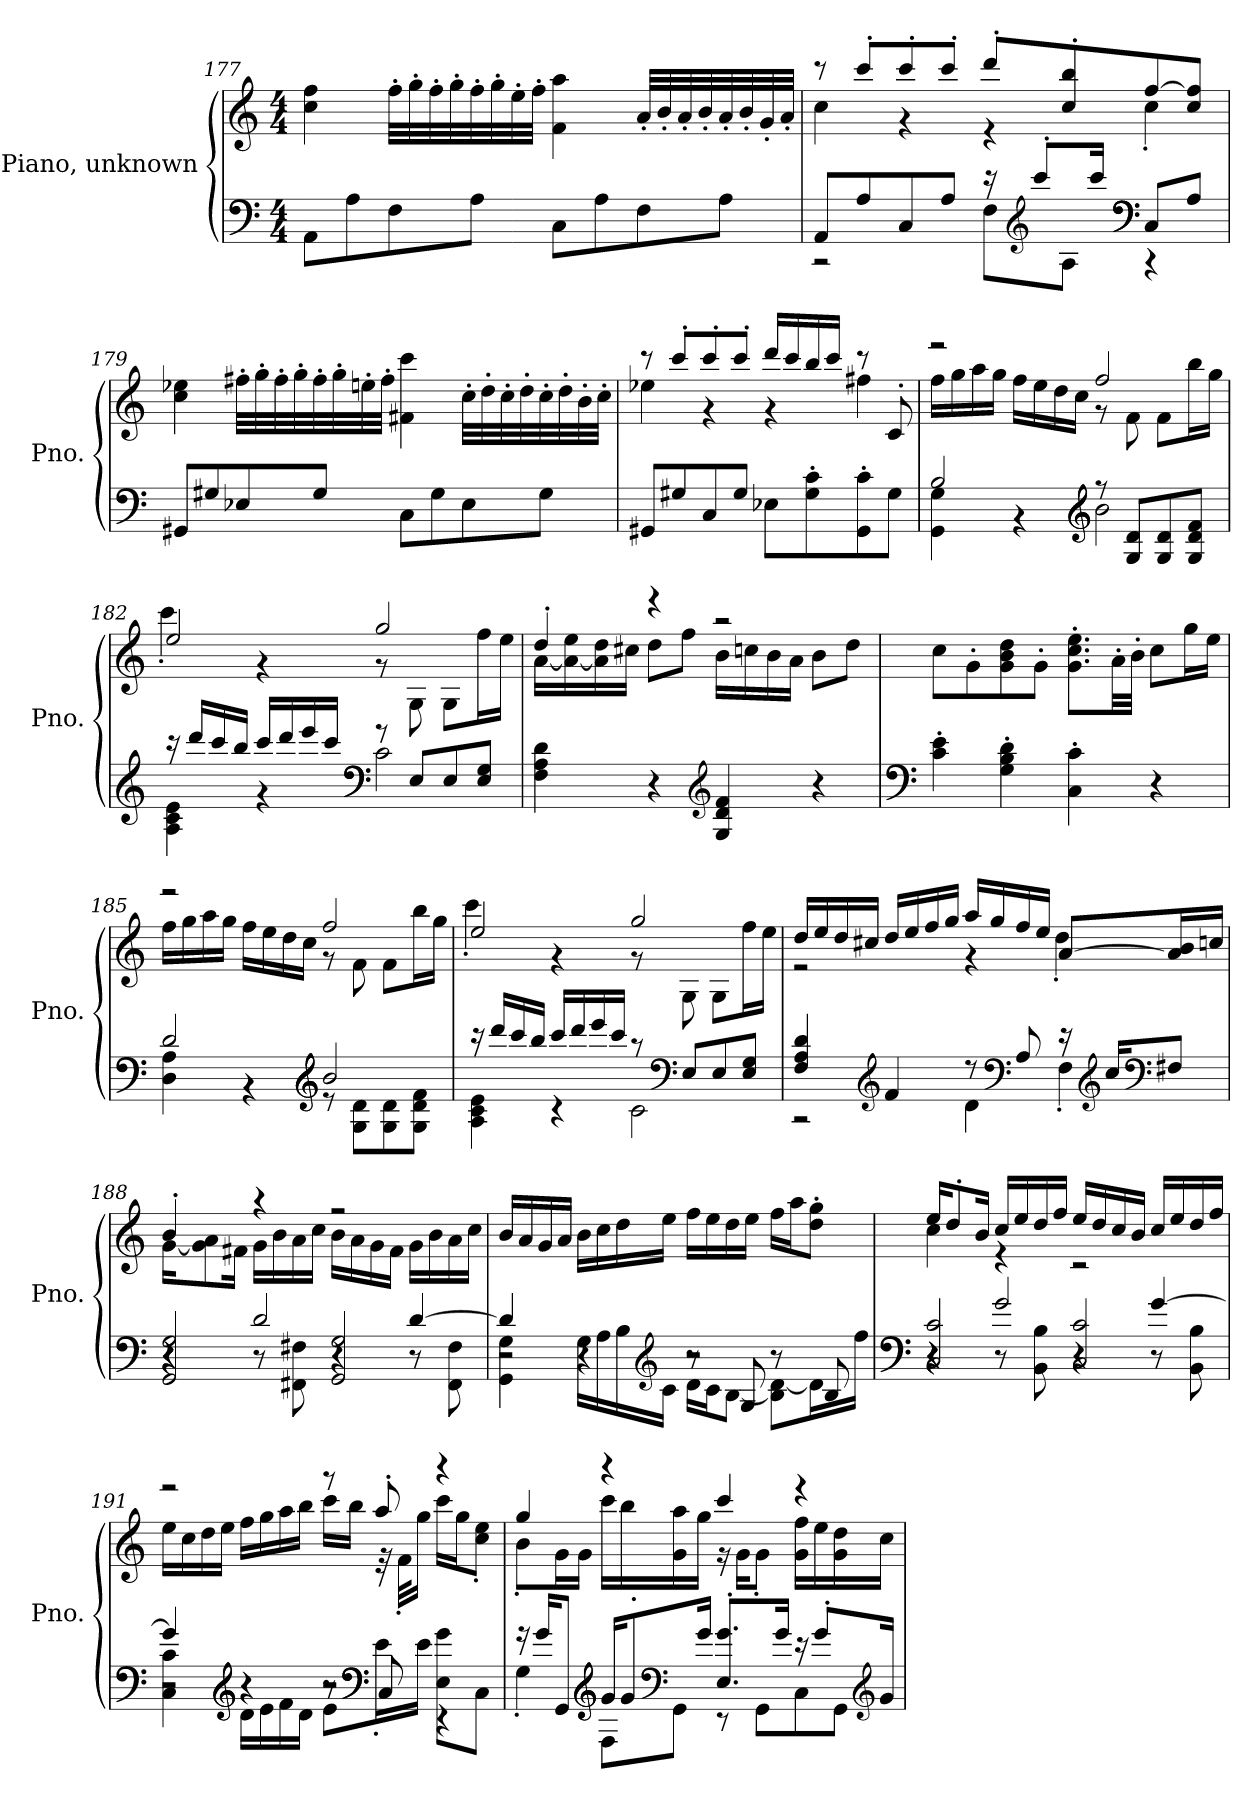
**kern	**kern
*part1	*part1
*staff2	*staff1
*I"Piano, unknown	*
*I'Pno.	*
!!LO:LB:g=z
*clefF4	*clefG2
*k[]	*k[]
*M4/4	*M4/4
=177	=177
8AA\L	4cc\ 4ff\
8A\	.
8F\	32ff'\LLL
.	32gg'\
.	32ff'\
.	32gg'\
8A\J	32ff'\
.	32gg'\
.	32ee'\
.	32ff'\JJJ
8C\L	4f\ 4aa\
8A\	.
8F\	32a'/LLL
.	32b'/
.	32a'/
.	32b'/
8A\J	32a'/
.	32b'/
.	32g'/
.	32a'/JJJ
=178	=178
*^	*^
8AA/L	2r	8r	4cc\
8A/	.	8ccc'/L	.
8C/	.	8ccc'/	4r
8A/J	.	8ccc'/J	.
16r	8F\L	8ddd'/L	4r
*clefG2	*	*	*
8ccc'/L	.	.	.
.	8A\J	8cc/' 8bb/'	.
16ccc/Jk	.	.	.
*clefF4	*	*	*
8C/L	4r	[8ff/	4cc'\
8A/J	.	8cc/ 8ff/]J	.
*v	*v	*	*
*	*v	*v
!!LO:LB:g=z
=179	=179
8GG#X/L	4cc\ 4ee-X\
8G#X/	.
8E-X/	32ff#X'\LLL
.	32gg'\
.	32ff#'\
.	32gg'\
8G#/J	32ff#'\
.	32gg'\
.	32een'\
.	32ff#'\JJJ
8C\L	4f#X\ 4ccc\
8G#\	.
8E-\	32cc'\LLL
.	32dd'\
.	32cc'\
.	32dd'\
8G#\J	32cc'\
.	32dd'\
.	32b'\
.	32cc'\JJJ
=180	=180
*	*^
8GG#X/L	8r	4ee-X\
8G#X/	8ccc'/L	.
8C/	8ccc'/	4r
8G#/J	8ccc'/J	.
8E-X\L	16ddd/LL	4r
.	16ccc/	.
8G#\' 8c\'	16bb/	.
.	16ccc/JJ	.
8GG#\' 8c\'	8r	4ff#X\
8G#\J	8c'/	.
!!LO:LB:g=z	!!
=181	=181	=181
*^	*	*
2B/	4GG\ 4G\	2r	16ff\LL
.	.	.	16gg\
.	.	.	16aa\
.	.	.	16gg\JJ
.	4r	.	16ff\LL
.	.	.	16ee\
.	.	.	16dd\
.	.	.	16cc\JJ
*clefG2	*	*	*
8r	2b\	2ff/	8r
8G/ 8d/L	.	.	8f\
8G/ 8d/	.	.	8f\L
8G/ 8d/ 8f/J	.	.	16bb\L
.	.	.	16gg\JJ
=182	=182	=182	=182
16r	4A\ 4c\ 4e\	2ee/	4ccc'\
16ddd/LL	.	.	.
16ccc/	.	.	.
16bb/JJ	.	.	.
16ccc/LL	4r	.	4r
16ddd/	.	.	.
16eee/	.	.	.
16ccc/JJ	.	.	.
*clefF4	*	*	*
8r	2c\	2gg/	8r
8E/L	.	.	8G\
8E/	.	.	8G\L
8E/ 8G/J	.	.	16ff\L
.	.	.	16ee\JJ
*v	*v	*	*
!!LO:LB:g=z	!!
=183	=183	=183
4F\ 4A\ 4d\	4dd'/	[16a\LL
.	.	16a\_ 16ee\
.	.	16a\] 16dd\
.	.	16cc#X\JJ
4r	4r	8dd\L
.	.	8ff\J
*clefG2	*	*
4G/ 4d/ 4f/	2r	16b\LL
.	.	16ccn\
.	.	16b\
.	.	16a\JJ
4r	.	8b\L
.	.	8dd\J
*	*v	*v
=184	=184
*clefF4	*
4c\' 4e\'	8cc\L
.	8g'\
4G\' 4B\' 4d\'	8g\ 8b\ 8dd\
.	8g'\J
4C\' 4c\'	8.g\' 8.cc\' 8.ee\'L
.	32a'\LL
.	32b'\JJJ
4r	8cc\L
.	16gg\L
.	16ee\JJ
=185	=185
*^	*^
2d/	4D\ 4A\	2r	16ff\LL
.	.	.	16gg\
.	.	.	16aa\
.	.	.	16gg\JJ
.	4r	.	16ff\LL
.	.	.	16ee\
.	.	.	16dd\
.	.	.	16cc\JJ
*clefG2	*	*	*
2b/	8r	2ff/	8r
.	8G\ 8d\L	.	8f\
.	8G\ 8d\	.	8f\L
.	8G\ 8d\ 8f\J	.	16bb\L
.	.	.	16gg\JJ
!!LO:LB:g=z	!!
=186	=186	=186	=186
16r	4A\ 4c\ 4e\	2ee/	4ccc'\
16ddd/LL	.	.	.
16ccc/	.	.	.
16bb/JJ	.	.	.
16ccc/LL	4r	.	4r
16ddd/	.	.	.
16eee/	.	.	.
16ccc/JJ	.	.	.
8r	2c\	2gg/	8r
*clefF4	*	*	*
8E/L	.	.	8G\
8E/	.	.	8G\L
8E/ 8G/J	.	.	16ff\L
.	.	.	16ee\JJ
=187	=187	=187	=187
4F/ 4A/ 4d/	2r	16dd/LL	2r
.	.	16ee/	.
.	.	16dd/	.
.	.	16cc#X/JJ	.
*clefG2	*	*	*
4f/	.	16dd/LL	.
.	.	16ee/	.
.	.	16ff/	.
.	.	16gg/JJ	.
8r	4d\	16aa/LL	4r
.	.	16gg/	.
*clefF4	*	*	*
8A/	.	16ff/	.
.	.	16ee/JJ	.
16r	4F'\	[8a/L	4dd'\
*clefG2	*	*	*
16cc/KL	.	.	.
*clefF4	*	*	*
8F#X/J	.	16a/] 16b/L	.
.	.	16ccn/JJ	.
!!LO:PB:g=z	!!
=188	=188	=188	=188
*	*^	*	*
4r	4r	2GG/ 2G/	4b'/	[16g\KL
.	.	.	.	8g\] 8a\
.	.	.	.	16f#X\Jk
2d/	8r	.	4r	16g\LL
.	.	.	.	16b\
.	8FF#X\ 8F#X\	.	.	16a\
.	.	.	.	16cc\JJ
.	4r	2GG/ 2G/	2r	16b\LL
.	.	.	.	16a\
.	.	.	.	16g\
.	.	.	.	16f#\JJ
[4d/	8r	.	.	16g\LL
.	.	.	.	16b\
.	8FF#\ 8F#\	.	.	16a\
.	.	.	.	16cc\JJ
*	*	*	*v	*v
=189	=189	=189	=189
4d/]	4GG\ 4G\	2r	16b/LL
.	.	.	16a/
.	.	.	16g/
.	.	.	16a/JJ
4r	16G\LL	.	16b\LL
.	16A\	.	16cc\
.	16B\	.	16dd\
*clefG2	*	*	*
.	16c\JJ	.	16ee\JJ
2r	16d\LL	8r	16ff\LL
.	16c\J	.	16ee\
.	[8B\J	8G/	16dd\
.	.	.	16ee\JJ
.	8B\] [8d\L	8r	16ff\LL
.	.	.	16aa\J
.	16d\L]	8B/	8dd\' 8gg\'J
.	16ff\JJ	.	.
!!LO:LB:g=z
=190	=190	=190	=190
*clefF4	*	*	*
*	*	*	*^
4r	4r	2C/ 2c/	16ee/KL	4cc\
.	.	.	8dd'/	.
.	.	.	16b/Jk	.
2g/	8r	.	16cc/LL	4r
.	.	.	16ee/	.
.	8BB\ 8B\	.	16dd/	.
.	.	.	16ff/JJ	.
.	4r	2C/ 2c/	16ee/LL	2r
.	.	.	16dd/	.
.	.	.	16cc/	.
.	.	.	16b/JJ	.
[4g/	8r	.	16cc/LL	.
.	.	.	16ee/	.
.	8BB\ 8B\	.	16dd/	.
.	.	.	16ff/JJ	.
=191	=191	=191	=191	=191
4g/]	4C\ 4c\	2r	2r	16ee\LL
.	.	.	.	16cc\
.	.	.	.	16dd\
.	.	.	.	16ee\JJ
*clefG2	*	*	*	*
4r	16d\LL	.	.	16ff\LL
.	16e\	.	.	16gg\
.	16f\	.	.	16aa\
.	16d\JJ	.	.	16bb\JJ
2r	8e\L	8r	8r	16ccc\LL
.	.	.	.	16bb\JJ
*clefF4	*	*	*	*
.	16e'\L	8C/	8aa'/	32r
.	.	.	.	32f'\KLL
.	16e\JJ	.	.	16gg\JJ
.	8E\ 8g\L	4r	4r	16ccc\LL
.	.	.	.	16gg\J
.	8C\J	.	.	8cc\' 8ee\'J
*	*v	*v	*	*
!!LO:LB:g=z	!!
=192	=192	=192	=192
16r	4G'\	4gg/	8b'\L
16g/KL	.	.	.
8GG/J	.	.	16g\L
.	.	.	16g\JJ
*clefG2	*	*	*
16g/KL	8F\L	4r	16ccc\LL
8g'/	.	.	16bb\
*clefF4	*	*	*
.	8GG\J	.	16g\ 16aa\
16g/Jk	.	.	16gg\JJ
8.E/' 8.g/'L	8r	4ccc/	16r
.	.	.	16g\KL
.	8GG\L	.	8g'\J
16g/Jk	.	.	.
16r	8C\	4r	16g\ 16ff\LL
8g'/L	.	.	16ee\
.	8GG\J	.	16g\ 16dd\
*clefG2	*	*	*
16g/Jk	.	.	16cc\JJ
*v	*v	*	*
*	*v	*v
=	=
*-	*-
